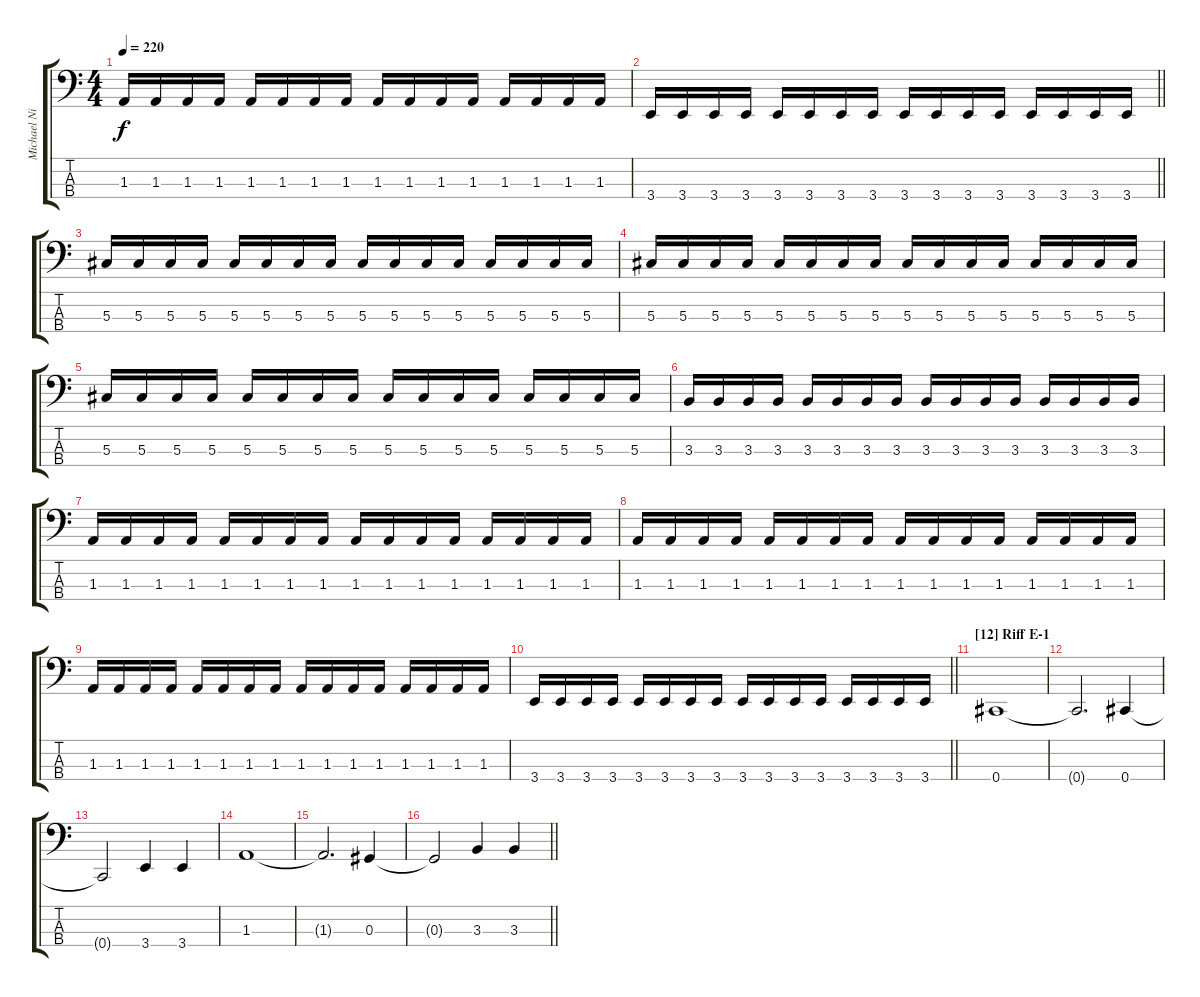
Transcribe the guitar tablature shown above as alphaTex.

\track ("Michael Nicklasson" "Michael Ni") {instrument electricbassfinger}
\staff {score tabs}
\tuning (Gb2 Db2 Ab1 Db1) {hide}
\ts (4 4)
\tempo 220
\clef f4
\ks c
1.3.16{dy f} 1.3.16 1.3.16 1.3.16 1.3.16 1.3.16 1.3.16 1.3.16 1.3.16 1.3.16 1.3.16 1.3.16 1.3.16 1.3.16 1.3.16 1.3.16 |
\barLineRight lightlight
3.4.16 3.4.16 3.4.16 3.4.16 3.4.16 3.4.16 3.4.16 3.4.16 3.4.16 3.4.16 3.4.16 3.4.16 3.4.16 3.4.16 3.4.16 3.4.16 |
5.3.16 5.3.16 5.3.16 5.3.16 5.3.16 5.3.16 5.3.16 5.3.16 5.3.16 5.3.16 5.3.16 5.3.16 5.3.16 5.3.16 5.3.16 5.3.16 |
5.3.16 5.3.16 5.3.16 5.3.16 5.3.16 5.3.16 5.3.16 5.3.16 5.3.16 5.3.16 5.3.16 5.3.16 5.3.16 5.3.16 5.3.16 5.3.16 |
5.3.16 5.3.16 5.3.16 5.3.16 5.3.16 5.3.16 5.3.16 5.3.16 5.3.16 5.3.16 5.3.16 5.3.16 5.3.16 5.3.16 5.3.16 5.3.16 |
3.3.16 3.3.16 3.3.16 3.3.16 3.3.16 3.3.16 3.3.16 3.3.16 3.3.16 3.3.16 3.3.16 3.3.16 3.3.16 3.3.16 3.3.16 3.3.16 |
1.3.16 1.3.16 1.3.16 1.3.16 1.3.16 1.3.16 1.3.16 1.3.16 1.3.16 1.3.16 1.3.16 1.3.16 1.3.16 1.3.16 1.3.16 1.3.16 |
1.3.16 1.3.16 1.3.16 1.3.16 1.3.16 1.3.16 1.3.16 1.3.16 1.3.16 1.3.16 1.3.16 1.3.16 1.3.16 1.3.16 1.3.16 1.3.16 |
1.3.16 1.3.16 1.3.16 1.3.16 1.3.16 1.3.16 1.3.16 1.3.16 1.3.16 1.3.16 1.3.16 1.3.16 1.3.16 1.3.16 1.3.16 1.3.16 |
\barLineRight lightlight
3.4.16 3.4.16 3.4.16 3.4.16 3.4.16 3.4.16 3.4.16 3.4.16 3.4.16 3.4.16 3.4.16 3.4.16 3.4.16 3.4.16 3.4.16 3.4.16 |
\section ("" "[12] Riff E-1")
0.4.1 |
0.4{t}.2{d} 0.4.4 |
0.4{t}.2 3.4.4 3.4.4 |
1.3.1 |
1.3{t}.2{d} 0.3.4 |
\barLineRight lightlight
0.3{t}.2 3.3.4 3.3.4
